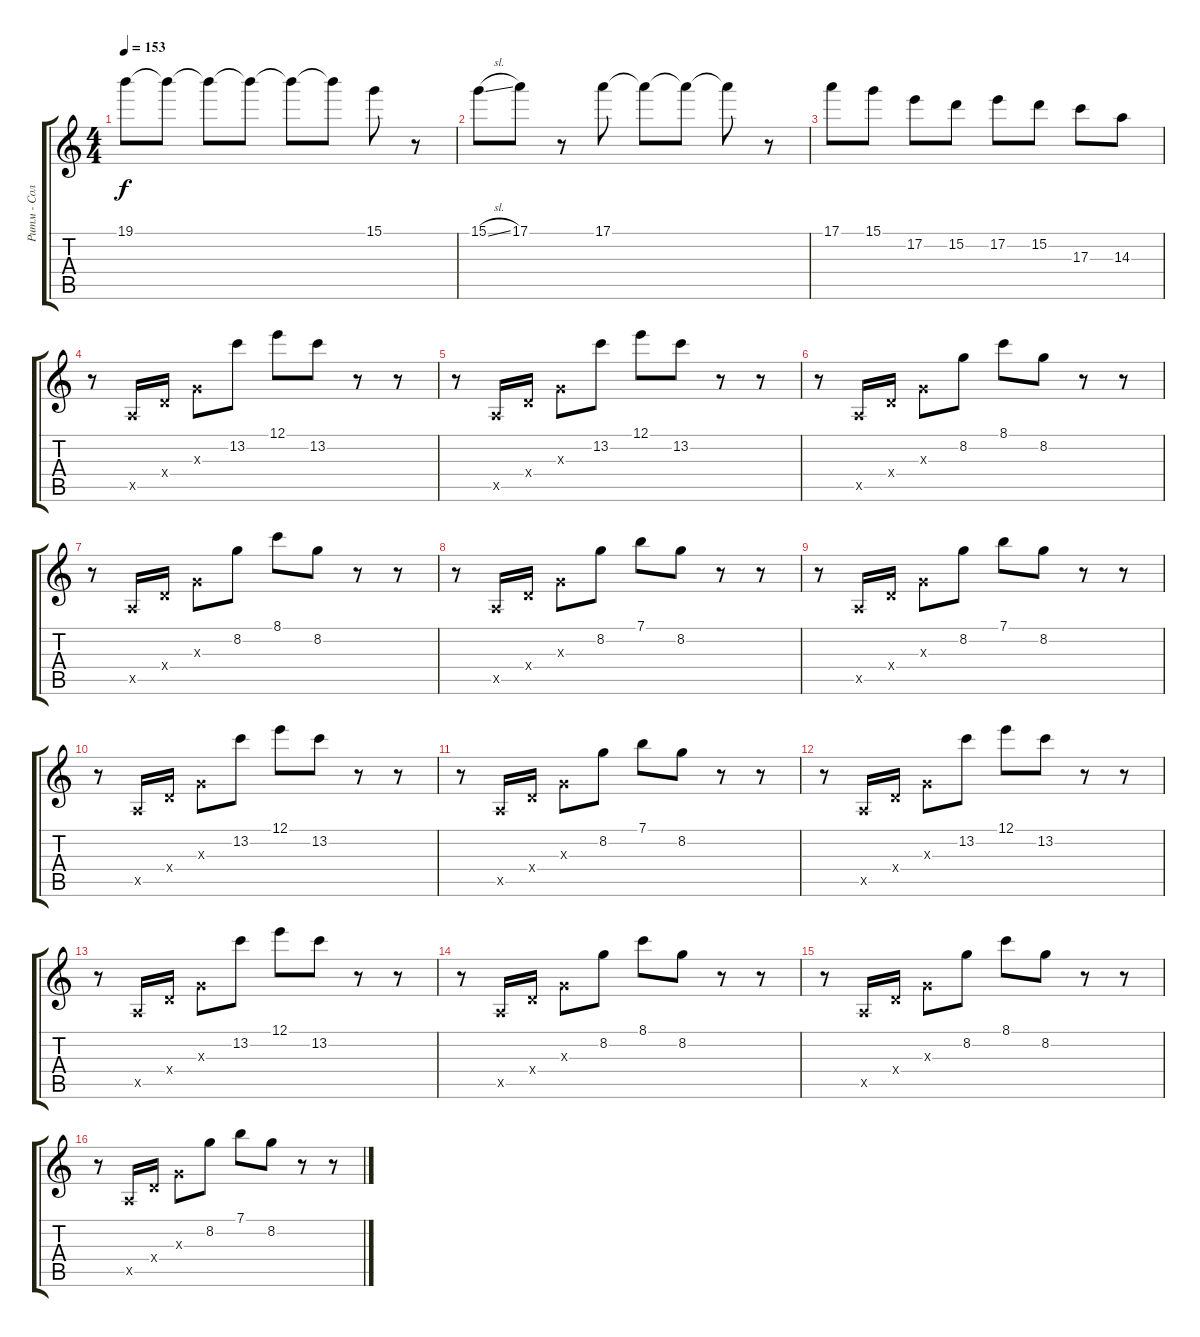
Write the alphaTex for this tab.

\track ("Ритм - Соло" "Ритм - Сол") {instrument overdrivenguitar}
\staff {score tabs}
\tuning (E4 B3 G3 D3 A2 E2) {hide}
\ts (4 4)
\tempo 153
\clef g2
\ks c
19.1.8{dy f} 19.1{t}.8 19.1{t}.8 19.1{t}.8 19.1{t}.8 19.1{t}.8 15.1.8 r.8 |
15.1{sl}.8 17.1.8 r.8 17.1.8 17.1{t}.8 17.1{t}.8 17.1{t}.8 r.8 |
17.1.8 15.1.8 17.2.8 15.2.8 17.2.8 15.2.8 17.3.8 14.3.8 |
r.8{volume 9 balance 5} 0.5{x}.16 0.4{x}.16 0.3{x}.8 13.2.8 12.1.8 13.2.8 r.8 r.8 |
r.8 0.5{x}.16 0.4{x}.16 0.3{x}.8 13.2.8 12.1.8 13.2.8 r.8 r.8 |
r.8 0.5{x}.16 0.4{x}.16 0.3{x}.8 8.2.8 8.1.8 8.2.8 r.8 r.8 |
r.8 0.5{x}.16 0.4{x}.16 0.3{x}.8 8.2.8 8.1.8 8.2.8 r.8 r.8 |
r.8 0.5{x}.16 0.4{x}.16 0.3{x}.8 8.2.8 7.1.8 8.2.8 r.8 r.8 |
r.8 0.5{x}.16 0.4{x}.16 0.3{x}.8 8.2.8 7.1.8 8.2.8 r.8 r.8 |
r.8 0.5{x}.16 0.4{x}.16 0.3{x}.8 13.2.8 12.1.8 13.2.8 r.8 r.8 |
r.8 0.5{x}.16 0.4{x}.16 0.3{x}.8 8.2.8 7.1.8 8.2.8 r.8 r.8 |
r.8 0.5{x}.16 0.4{x}.16 0.3{x}.8 13.2.8 12.1.8 13.2.8 r.8 r.8 |
r.8 0.5{x}.16 0.4{x}.16 0.3{x}.8 13.2.8 12.1.8 13.2.8 r.8 r.8 |
r.8 0.5{x}.16 0.4{x}.16 0.3{x}.8 8.2.8 8.1.8 8.2.8 r.8 r.8 |
r.8 0.5{x}.16 0.4{x}.16 0.3{x}.8 8.2.8 8.1.8 8.2.8 r.8 r.8 |
r.8 0.5{x}.16 0.4{x}.16 0.3{x}.8 8.2.8 7.1.8 8.2.8 r.8 r.8
